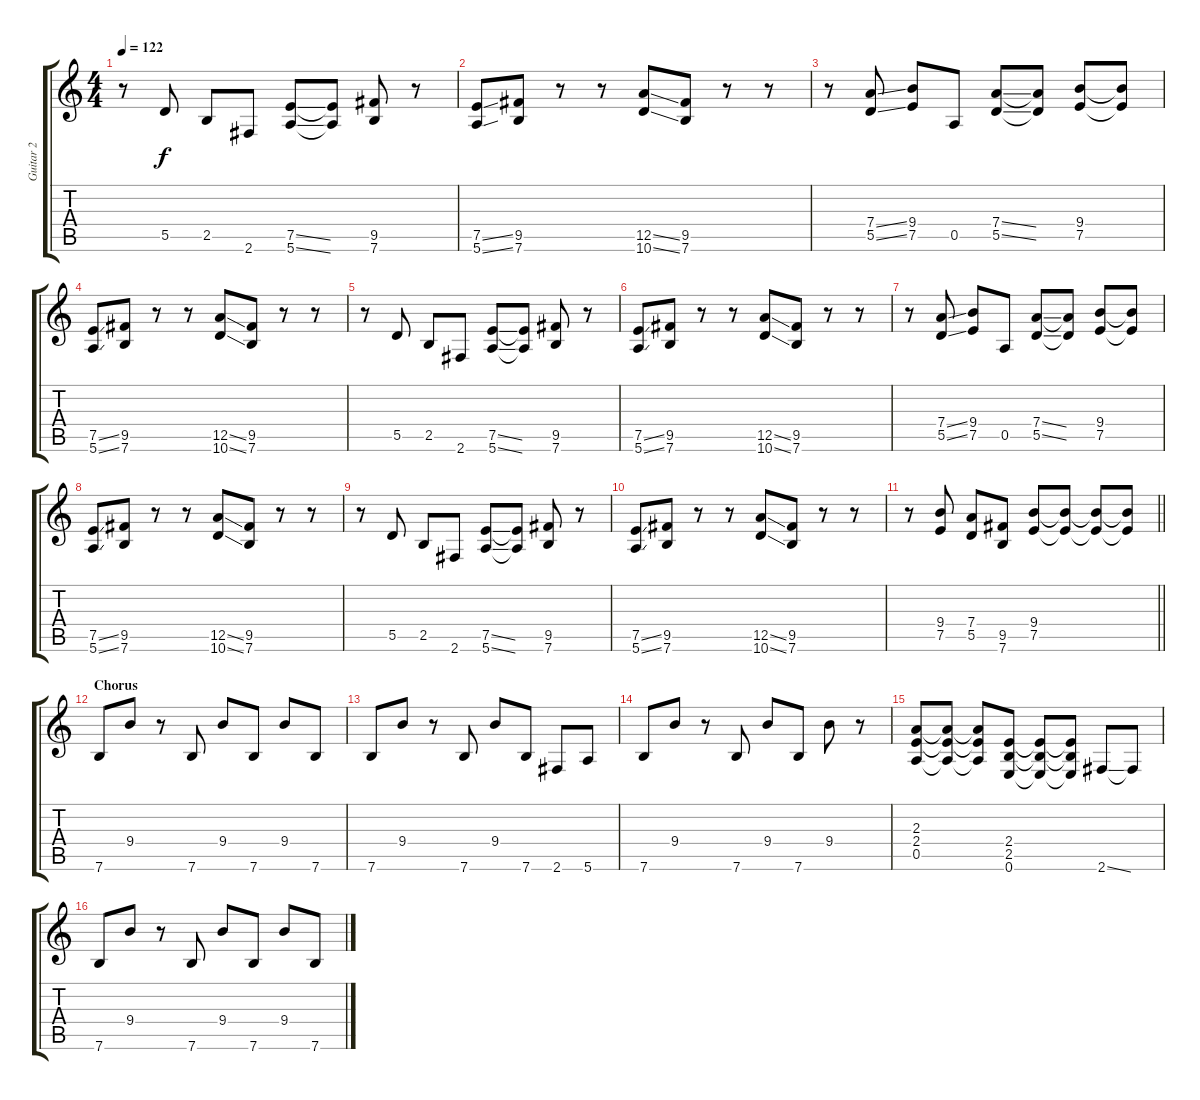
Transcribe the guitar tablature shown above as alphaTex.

\track ("Guitar 2" "Guitar 2") {instrument overdrivenguitar}
\staff {score tabs}
\tuning (E4 B3 G3 D3 A2 E2) {hide}
\ts (4 4)
\tempo 122
\clef g2
\ks c
r.8{dy f} 5.5.8 2.5.8 2.6.8 (7.5{ss} 5.6{ss}).8 (7.5{t} 5.6{t}).8 (9.5 7.6).8 r.8 |
(7.5{ss} 5.6{ss}).8 (9.5 7.6).8 r.8 r.8 (12.5{ss} 10.6{ss}).8 (9.5 7.6).8 r.8 r.8 |
r.8 (7.4{ss} 5.5{ss}).8 (9.4 7.5).8 0.5.8 (7.4{ss} 5.5{ss}).8 (7.4{t} 5.5{t}).8 (9.4 7.5).8 (9.4{t} 7.5{t}).8 |
(7.5{ss} 5.6{ss}).8 (9.5 7.6).8 r.8 r.8 (12.5{ss} 10.6{ss}).8 (9.5 7.6).8 r.8 r.8 |
r.8 5.5.8 2.5.8 2.6.8 (7.5{ss} 5.6{ss}).8 (7.5{t} 5.6{t}).8 (9.5 7.6).8 r.8 |
(7.5{ss} 5.6{ss}).8 (9.5 7.6).8 r.8 r.8 (12.5{ss} 10.6{ss}).8 (9.5 7.6).8 r.8 r.8 |
r.8 (7.4{ss} 5.5{ss}).8 (9.4 7.5).8 0.5.8 (7.4{ss} 5.5{ss}).8 (7.4{t} 5.5{t}).8 (9.4 7.5).8 (9.4{t} 7.5{t}).8 |
(7.5{ss} 5.6{ss}).8 (9.5 7.6).8 r.8 r.8 (12.5{ss} 10.6{ss}).8 (9.5 7.6).8 r.8 r.8 |
r.8 5.5.8 2.5.8 2.6.8 (7.5{ss} 5.6{ss}).8 (7.5{t} 5.6{t}).8 (9.5 7.6).8 r.8 |
(7.5{ss} 5.6{ss}).8 (9.5 7.6).8 r.8 r.8 (12.5{ss} 10.6{ss}).8 (9.5 7.6).8 r.8 r.8 |
\barLineRight lightlight
r.8 (9.4 7.5).8 (7.4 5.5).8 (9.5 7.6).8 (9.4 7.5).8 (9.4{t} 7.5{t}).8 (9.4{t} 7.5{t}).8 (9.4{t} 7.5{t}).8 |
\section ("" "Chorus")
7.6.8 9.4.8 r.8 7.6.8 9.4.8 7.6.8 9.4.8 7.6.8 |
7.6.8 9.4.8 r.8 7.6.8 9.4.8 7.6.8 2.6.8 5.6.8 |
7.6.8 9.4.8 r.8 7.6.8 9.4.8 7.6.8 9.4.8 r.8 |
(2.3 2.4 0.5).8 (2.3{t} 2.4{t} 0.5{t}).8 (2.3{t} 2.4{t} 0.5{t}).8 (2.4 2.5 0.6).8 (2.4{t} 2.5{t} 0.6{t}).8 (2.4{t} 2.5{t} 0.6{t}).8 2.6{ss}.8 2.6{t}.8 |
7.6.8 9.4.8 r.8 7.6.8 9.4.8 7.6.8 9.4.8 7.6.8
